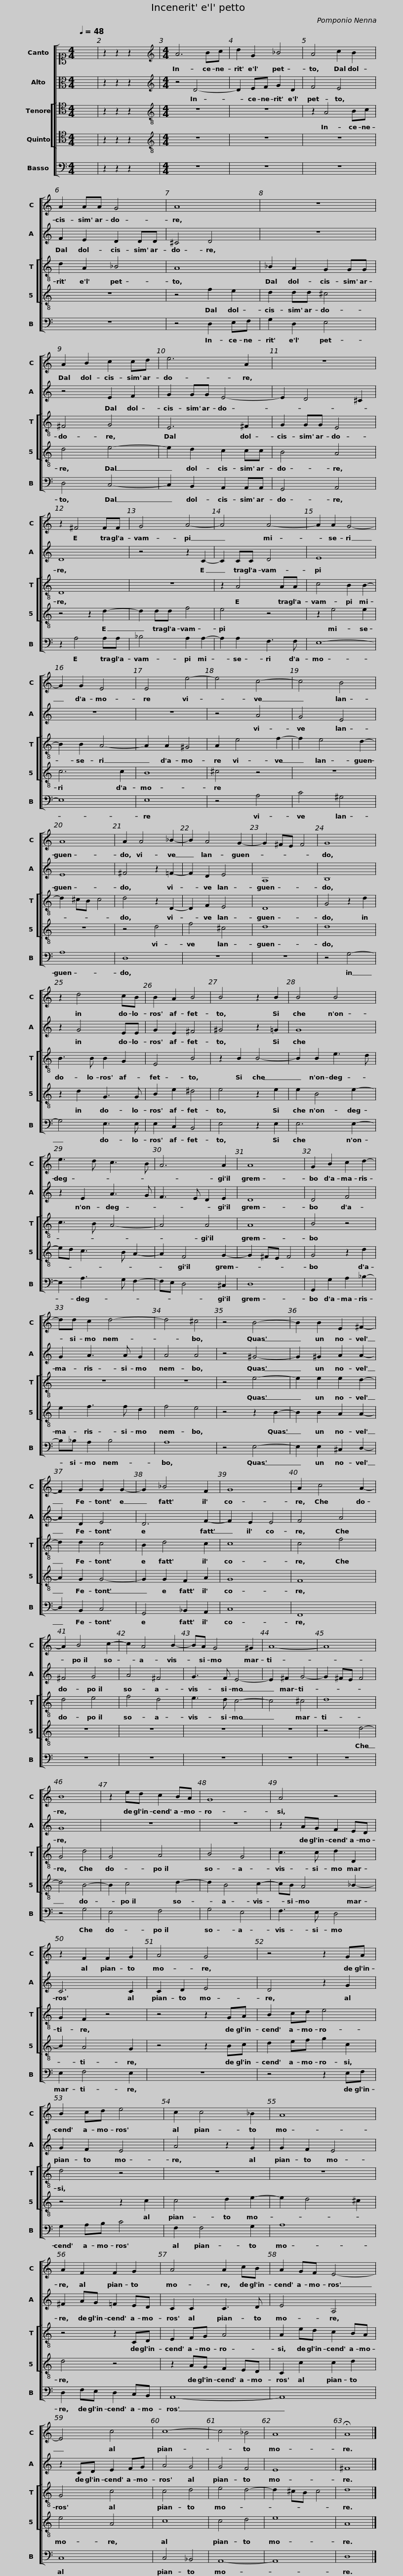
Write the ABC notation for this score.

X:1
%%score [ 1 2 [ 3 4 ] 5 ]
L:1/8
Q:1/4=48
M:4/4
I:linebreak $
K:C
V:1 alto1
V:2 alto
V:3 tenor
V:4 tenor
V:5 bass
V:1
 x8 | z2 z2 z2 x2 |[M:4/4][K:treble] A6 Bc | d2 G2 _B4 | A4 c2 B2 | %5
 A2 AA G4 | A8 |$ z8 | A2 B2 c2 cd | e6 A2 | %10
 z8 | z2 ^F4 FF | G4 A4- |$ A4 A4- | A2 A2 G4- | %15
 G2 G2 E4 | E4 e4- | e4 c4- | c4 B4 | A8 |$ %20
 A2 A4 _B2- | B2 A4 G2- | G2 ^FE F4 | G8 | z2 d4 cB | %25
 B2 A2 B4 | B4 z2 B2 |$ B4 B4 | e3 d c3 B | A6 A2 | %30
 A8 | G2 B2 c2 d2- | dd c2 d4- | d4 ^c4 |$ z4 B4- | %35
 B2 B2 E2 ^F2- | F2 G2 G2 G2- | G2 _B4 F2 | G8 | A2 c4 A2- | %40
 A2 B4 c2- | c2 A4 B2- |$ BA G4 ^G2 | A8- | A8 | %45
 B8 | z2 ed c2 BA | G8 | A4 z4 |$ z2 F2 F2 G2 | %50
 A4 G4 | z4 z2 GA | B2 cd e4 | c2 c4 _B2 | A8 |$ %55
 A2 F2 F2 G2 | A4 A2 cB | A2 GF E4- | E4 c4 |$ c8- | %60
 c4 _B4 | A8 | !fermata!A8 |] %63
V:2
 x8 | z2 z2 z2 x2 |[M:4/4][K:treble] z4 D4- | D2 EF G2 D2 | F4 E4 | %5
 F2 E2 D2 DD | ^C4 D4 |$ z8 | z4 E2 F2 | G2 GG E4- | %10
 E2 D4 ^C2 | D8 | z4 z2 C2- |$ C2 CC D4 | E8 | %15
 z8 | z8 | z4 A4 | G4 E4 | E8 |$ %20
 ^F4 z2 =F2- | F2 D2 E4 | A,8 | B,8 | z2 G4 EE | %25
 G2 E2 ^F4 | ^G4 z2 =G2 |$ G8 | z2 E2 A3 G | F3 E D2 E2 | %30
 D8 | D4 F4 | G2 A3 A G2 | A4 A4 |$ z4 ^G4- | %35
 G2 ^G2 A2 A2- | A2 D2 E4 | D6 F2- | F2 E2 E4 | F4 A4 | %40
 ^F4 G4 | A4 ^F4 |$ G3 F E4- | E2 ^F2 G4- | G2 ^FE F4 | %45
 G8 | z8 | z8 | z2 AG F2 ED |$ C6 C2 | %50
 C2 D2 E4 | D4 z2 G2 | G2 F2 E4 | A4 z2 G2 | G2 F2 E4 |$ %55
 ^F2 AG =F2 ED | C2 C2 C3 D | E4 A,4 | z2 CD E2 FG |$ A4 G4 | %60
 G4 F4 | E8 | ^F8 |] %63
V:3
 x8 | z2 z2 z2 x2 |[M:4/4][K:treble-8] z8 | z8 | z2 A4 Bc | %5
 d2 A2 _B4 | A8 |$ _B2 A2 G2 GG | ^F4 G4 | E6 ^F2 | %10
 G2 GG E4 | D8 | z8 |$ z2 A4 AA | c4 B2 B2- | %15
 B2 B2 A4- | A2 A2 ^G4 | A2 e4 f2- | f2 e4 d2- | d2 ^cB c4 |$ %20
 d4 z2 D2- | D2 F2 E4 | D8 | G4 z2 d2 | B3 B B2 G2 | %25
 E4 B4 | z2 B2 B4- |$ B2 B2 e3 d | c3 B A4- | A4 A4 | %30
 A8 | B4 z4 | z8 | z8 |$ z4 e4- | %35
 e2 e2 e2 d2- | d2 d2 c4 | B2 d4 c2 | c8 | c4 f4 | %40
 d4 e4 | f4 d4 |$ e3 d c4- | c4 ^c4 | d8 | %45
 G4 d4 | G4 A4 | B4 G4 | c3 c d2 D2 |$ G2 F2 z4 | %50
 z4 z2 GA | B2 cd e4 | d4 z4 | z8 | z8 |$ %55
 z4 z2 CD | E2 FG A4 | A2 ed c2 BA | G4 c4 |$ c4 d4 | %60
 e4 d4- | d2 ^cB c4 | d8 |] %63
V:4
 x8 | z2 z2 z2 x2 |[M:4/4][K:treble-8] z8 | z8 | z8 | %5
 z8 | z4 f2 e2 |$ d2 dd ^c4 | d4 e4- | e2 d2 c2 cc | %10
 B4 A4 | z4 z2 d2- | d2 dd f4 |$ e4 z4 | z2 e4 e2 | %15
 c6 c2 | B8 | ^c4 z4 | z8 | z8 |$ %20
 z4 d4 | f4 ^c4 | d8 | d8 | z2 d2 G3 G | %25
 B2 e2 ^d4 | e4 z2 e2 |$ e2 B4 e2- | ed c3 B A2- | A2 F4 G2- | %30
 G2 ^FE F4 | G4 z2 d2 | e2 f3 f d2 | f4 e4 |$ z4 z2 B2- | %35
 B2 B2 A2 A2- | A2 G2 G4- | G2 G2 F2 A2 | G8 | F8 | %40
 z8 | z8 |$ z8 | z8 | z4 d4- | %45
 d4 B4- | B2 c4 d2- | d2 B4 c2- | cB A4 _B2- |$ B2 A4 G2 | %50
 z4 z2 Bc | d2 ef g2 c2 | z4 z2 c2 | c4 d2 e2- | e2 d4 ^c2 |$ %55
 d4 z4 | z2 AG F2 ED | C2 c2 c2 d2 | e4 A4 |$ c8 | %60
 c4 d4 | e8 | A8 |] %63
V:5
 x8 | z2 z2 z2 x2 |[M:4/4] z8 | z8 | z8 | %5
 z8 | z4 D,2 E,F, |$ G,2 D,2 E,4 | D,4 C,4- | C,2 B,,2 A,,2 A,,A,, | %10
 G,,4 A,,4 | z2 A,4 A,A, | _B,4 A,2 A,2- |$ A,2 A,2 F,3 F, | E,8- | %15
 E,8 | E,8 | z4 A,4 | C4 ^G,4 | A,8 |$ %20
 D,8 | z8 | z8 | z4 G,4- | G,4 E,3 E, | %25
 E,2 C,2 B,,4 | E,4 z2 E,2 |$ E,6 E,2- | E,2 A,3 G, F,2- | F,E, D,4 ^C,2 | %30
 D,8 | G,,2 G,2 A,2 _B,2- | B,_B, A,2 B,4 | A,8 |$ z4 E,4- | %35
 E,2 E,2 ^C,2 D,2- | D,2 B,,2 C,4 | G,,4 _B,,2 A,,2 | C,8 | F,,8 | %40
 z8 | z8 |$ z8 | z8 | z8 | %45
 z4 G,4 | E,4 F,4 | G,4 E,4 | F,3 E, D,4 |$ E,2 F,4 E,2 | %50
 z8 | z4 z2 E,F, | G,2 A,B, C4 | F,2 F,4 G,2 | A,8 |$ %55
 D,2 F,E, D,2 C,B,, | A,,8- | A,,8 | C,8 |$ C,4 _B,,4 | %60
 A,,8- | A,,8 | D,8 |] %63
